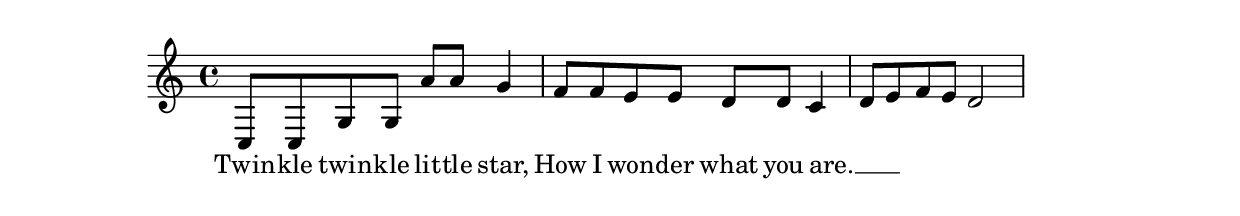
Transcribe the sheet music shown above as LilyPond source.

\version "2.18.2"
\book {
  \header {
  }

  \bookpart {
    <<
    \new Staff = Staff \with { }
    \context Staff = Staff {
      \relative c {
        c8 c g' g a' a g4
        f8 f e e d d c4 d8[ e f e] d2
      }
    }
    \addlyrics {
      Twin -- kle twin -- kle lit -- tle star,
      How I won -- der what you are. __ _ _
    }
    >>
  }
}
